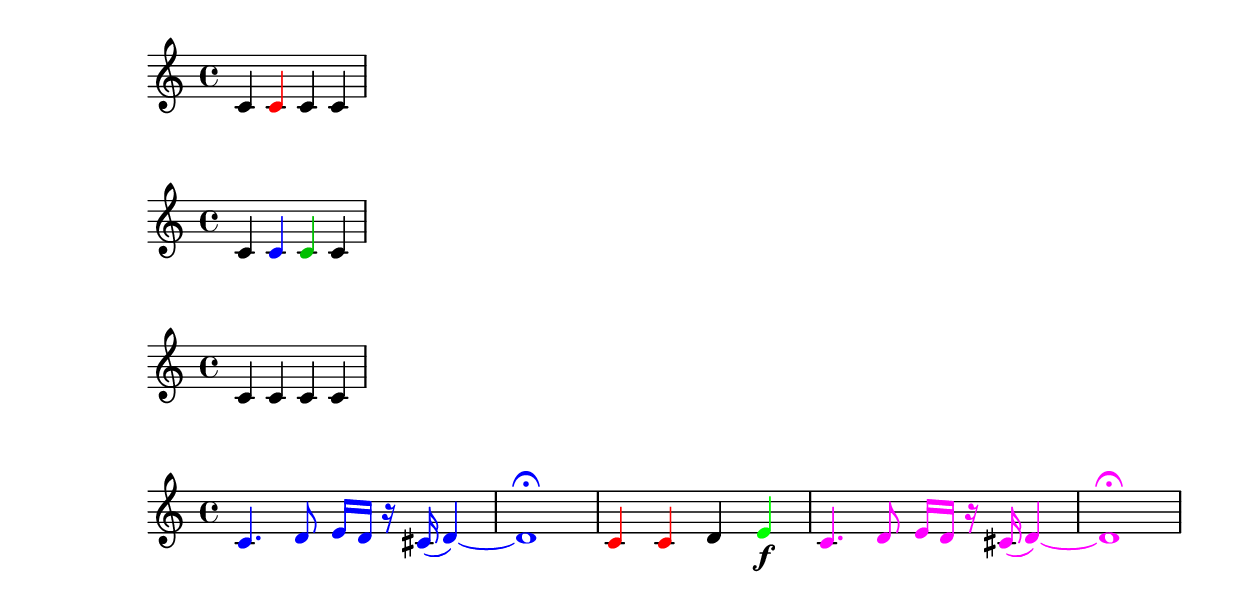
\version "2.18.2"

% https://lilypondblog.org/2014/03/music-functions-2-start-doing-something-useful/

makeRedNote =
#(define-music-function (parser location)()
   #{
     \once \override NoteHead.color = #red
     \once \override Stem.color = #red
   #})

\relative c' {
  c4 \makeRedNote c c c
}



% Needs an argument of scheme type color

% create arbitrary color
% #'(R G B)
% #'(0 0.75 0)
% see tutorial to see how to refer to scheme values
% (with a ' or with a '()
% http://lilypond.org/doc/v2.18/Documentation/extending/scheme-tutorial.en.html
% kind of hard to find

colorNote =
#(define-music-function (parser location my-color)
(color?)
#{
  \once \override NoteHead.color = #my-color
  \once \override Stem.color = #my-color
  #})

\relative c' {
  c4 \colorNote #blue c \colorNote #'(0 0.75 0) c c
}


% Process a music argument

% functions and predicates with the ly: prefix (like ly:music?)
% are defined by LilyPond

% return the music element
noOp = 
#(define-music-function (parser location my-music)
(ly:music?)
#{
        #my-music
#})

% same as noOp, except since my-music is a scheme music expression,
% can use it directly in the scheme function

noOpTwo = 
#(define-music-function (parser location my-music)
(ly:music?)
  my-music
)

\relative c' {
   c4 \noOp c \noOpTwo c c
}


% Coloring arbitrary music with arbitrary colors

colorMusic =
#(define-music-function (parser location my-color my-music)
   (color? ly:music?)
   #{
     \temporary \override NoteHead.color = $my-color
     \temporary \override Stem.color = $my-color
     \temporary \override Flag.color = $my-color
     \temporary \override Beam.color = $my-color
     \temporary \override Rest.color = $my-color
     \temporary \override Slur.color = $my-color
     \temporary \override PhrasingSlur.color = $my-color
     \temporary \override Tie.color = $my-color
     \temporary \override Script.color = $my-color
     \temporary \override Dots.color = $my-color
     
     $my-music
     
     \revert NoteHead.color
     \revert Stem.color
     \revert Flag.color
     \revert Beam.color
     \revert Rest.color
     \revert Slur.color
     \revert PhrasingSlur.color
     \revert Tie.color
     \revert Script.color
     \revert Dots.color
   #})


myMusic = \relative c' {
  c4. d8 e16 d r cis( d4) ~ | d1 \fermata
}

\relative c' {
  \colorMusic #blue \myMusic 
  \colorMusic #red { c4 c } d \colorMusic #green e\f
  \colorMusic #magenta \myMusic
}